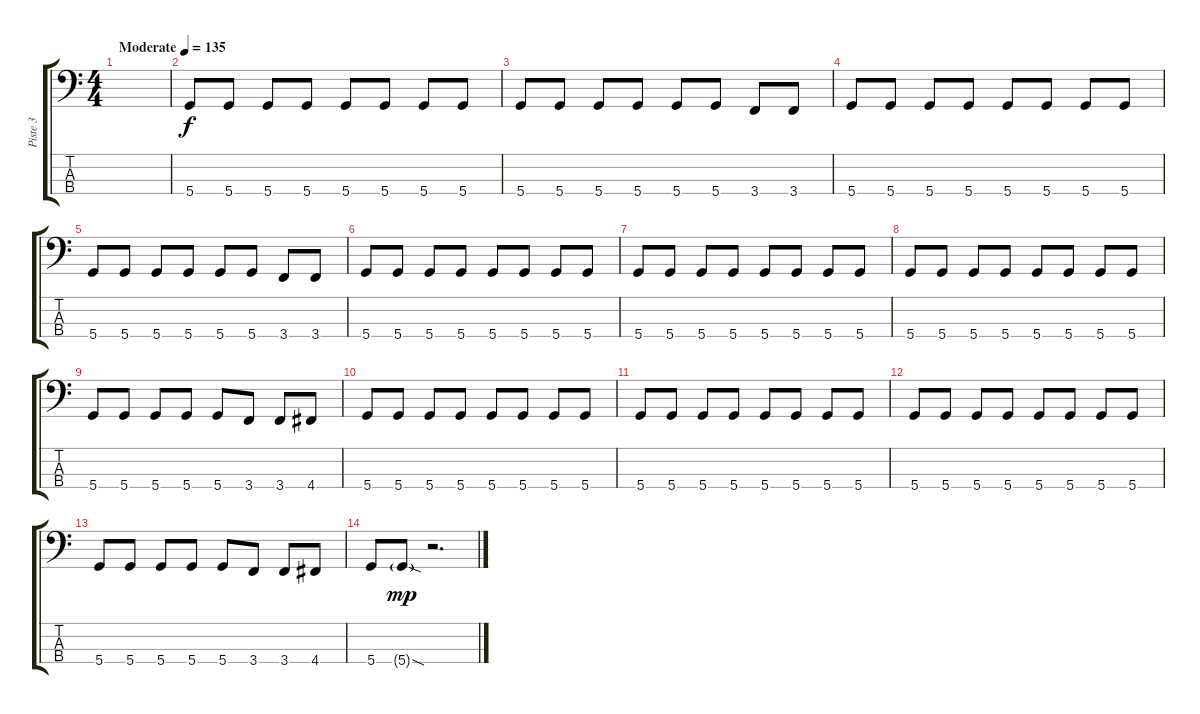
\track ("Piste 3" "Piste 3") {instrument electricbasspick}
\staff {score tabs}
\tuning (F2 C2 G1 D1) {hide}
\ts (4 4)
\tempo (135 "Moderate")
\clef f4
\ks c
|
5.4.8 5.4.8 5.4.8 5.4.8 5.4.8 5.4.8 5.4.8 5.4.8 |
5.4.8 5.4.8 5.4.8 5.4.8 5.4.8 5.4.8 3.4.8 3.4.8 |
5.4.8 5.4.8 5.4.8 5.4.8 5.4.8 5.4.8 5.4.8 5.4.8 |
5.4.8 5.4.8 5.4.8 5.4.8 5.4.8 5.4.8 3.4.8 3.4.8 |
5.4.8 5.4.8 5.4.8 5.4.8 5.4.8 5.4.8 5.4.8 5.4.8 |
5.4.8 5.4.8 5.4.8 5.4.8 5.4.8 5.4.8 5.4.8 5.4.8 |
5.4.8 5.4.8 5.4.8 5.4.8 5.4.8 5.4.8 5.4.8 5.4.8 |
5.4.8 5.4.8 5.4.8 5.4.8 5.4.8 3.4.8 3.4.8 4.4.8 |
5.4.8 5.4.8 5.4.8 5.4.8 5.4.8 5.4.8 5.4.8 5.4.8 |
5.4.8 5.4.8 5.4.8 5.4.8 5.4.8 5.4.8 5.4.8 5.4.8 |
5.4.8 5.4.8 5.4.8 5.4.8 5.4.8 5.4.8 5.4.8 5.4.8 |
5.4.8 5.4.8 5.4.8 5.4.8 5.4.8 3.4.8 3.4.8 4.4.8 |
5.4.8 5.4{sod g}.8{dy mp} r.2{d}
